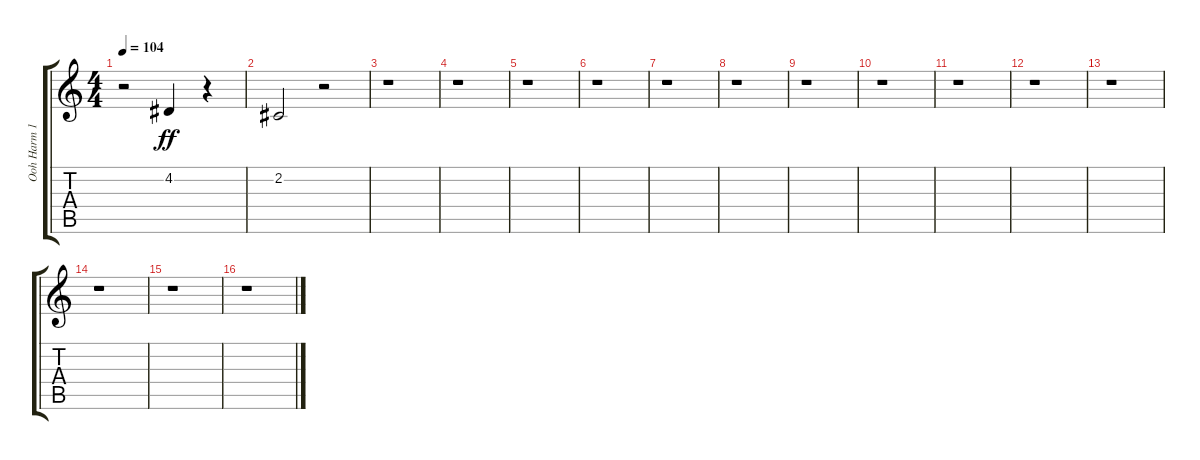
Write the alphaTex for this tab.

\track ("Ooh Harm 1" "Ooh Harm 1") {instrument voiceoohs}
\staff {score tabs}
\tuning (E4 B3 G3 D3 A2 E2) {hide}
\ts (4 4)
\tempo 104
\clef g2
\ks c
r.2{dy ff} 4.2.4 r.4 |
2.2.2 r.2 |
r.1 |
r.1 |
r.1 |
r.1 |
r.1 |
r.1 |
r.1 |
r.1 |
r.1 |
r.1 |
r.1 |
r.1 |
r.1 |
r.1
